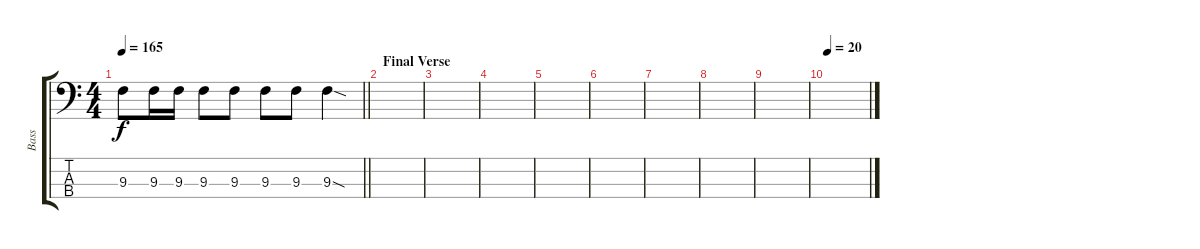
\track ("Bass" "Bass") {instrument electricbasspick}
\staff {score tabs}
\tuning (Gb2 Db2 Ab1 Eb1) {hide}
\ts (4 4)
\tempo 165
\clef f4
\barLineRight lightlight
\ks c
9.3.8{dy f} 9.3.16 9.3.16 9.3.8 9.3.8 9.3.8 9.3.8 9.3{sod}.4 |
\section ("" "Final Verse")
|
|
|
|
|
|
|
|
\tempo 20
